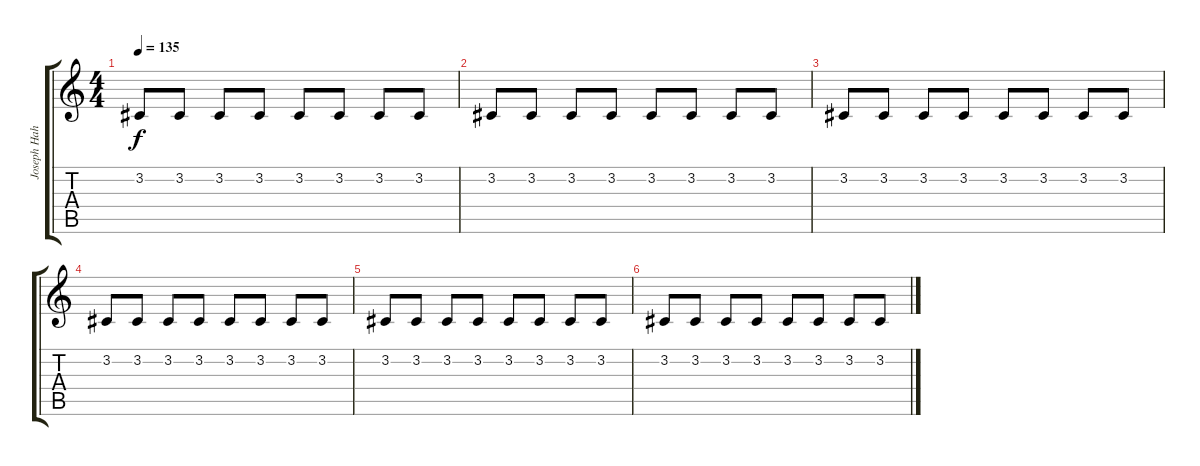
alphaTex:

\track ("Joseph Hahn (Sampler)" "Joseph Hah") {instrument lead8bassandlead}
\staff {score tabs}
\tuning (Eb4 Bb3 Gb3 Db3 Ab2 Db2) {hide}
\ts (4 4)
\tempo 135
\clef g2
\ks c
3.2.8{dy f} 3.2.8 3.2.8 3.2.8 3.2.8 3.2.8 3.2.8 3.2.8 |
3.2.8 3.2.8 3.2.8 3.2.8 3.2.8 3.2.8 3.2.8 3.2.8 |
3.2.8 3.2.8 3.2.8 3.2.8 3.2.8 3.2.8 3.2.8 3.2.8 |
3.2.8 3.2.8 3.2.8 3.2.8 3.2.8 3.2.8 3.2.8 3.2.8 |
3.2.8 3.2.8 3.2.8 3.2.8 3.2.8{volume 12} 3.2.8 3.2.8 3.2.8 |
3.2.8{volume 8} 3.2.8 3.2.8 3.2.8 3.2.8{volume 4} 3.2.8 3.2.8 3.2.8
